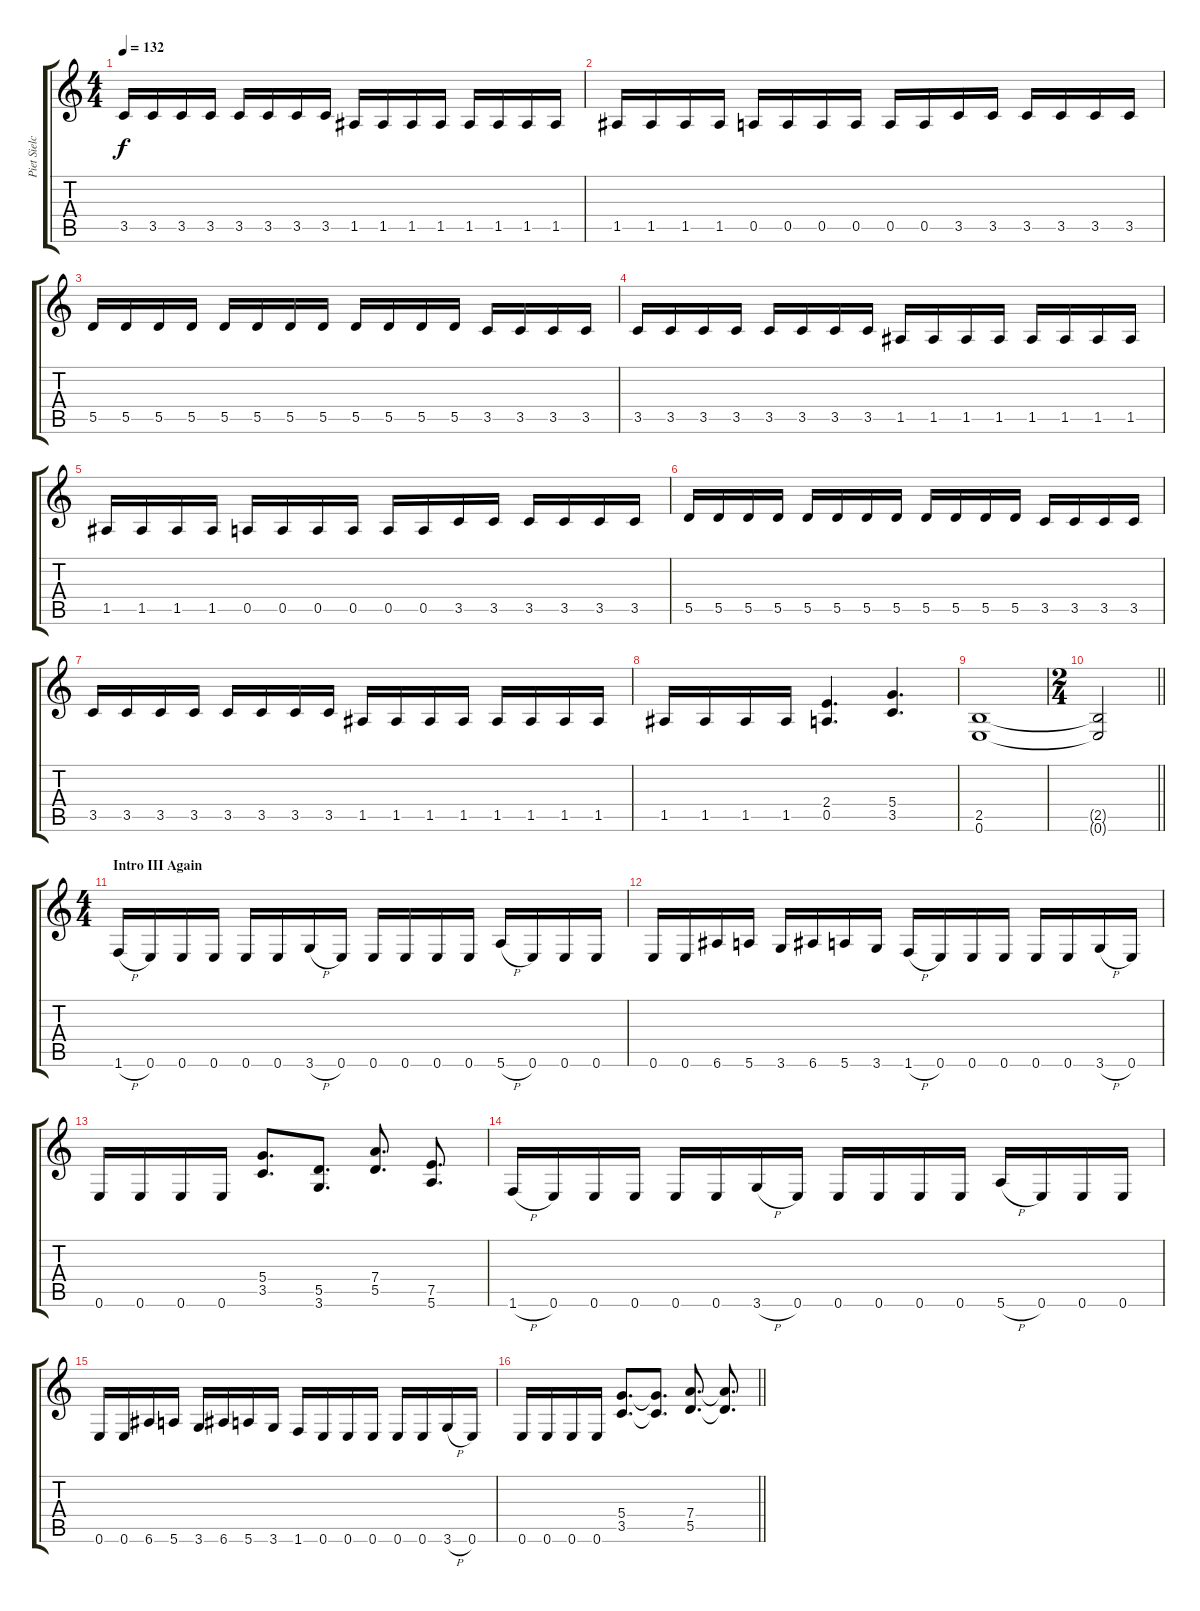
\track ("Piet Sielck" "Piet Sielc") {instrument distortionguitar}
\staff {score tabs}
\tuning (E4 B3 G3 D3 A2 E2) {hide}
\ts (4 4)
\tempo 132
\clef g2
\ks c
3.5.16{dy f} 3.5.16 3.5.16 3.5.16 3.5.16 3.5.16 3.5.16 3.5.16 1.5.16 1.5.16 1.5.16 1.5.16 1.5.16 1.5.16 1.5.16 1.5.16 |
1.5.16 1.5.16 1.5.16 1.5.16 0.5.16 0.5.16 0.5.16 0.5.16 0.5.16 0.5.16 3.5.16 3.5.16 3.5.16 3.5.16 3.5.16 3.5.16 |
5.5.16 5.5.16 5.5.16 5.5.16 5.5.16 5.5.16 5.5.16 5.5.16 5.5.16 5.5.16 5.5.16 5.5.16 3.5.16 3.5.16 3.5.16 3.5.16 |
3.5.16 3.5.16 3.5.16 3.5.16 3.5.16 3.5.16 3.5.16 3.5.16 1.5.16 1.5.16 1.5.16 1.5.16 1.5.16 1.5.16 1.5.16 1.5.16 |
1.5.16 1.5.16 1.5.16 1.5.16 0.5.16 0.5.16 0.5.16 0.5.16 0.5.16 0.5.16 3.5.16 3.5.16 3.5.16 3.5.16 3.5.16 3.5.16 |
5.5.16 5.5.16 5.5.16 5.5.16 5.5.16 5.5.16 5.5.16 5.5.16 5.5.16 5.5.16 5.5.16 5.5.16 3.5.16 3.5.16 3.5.16 3.5.16 |
3.5.16 3.5.16 3.5.16 3.5.16 3.5.16 3.5.16 3.5.16 3.5.16 1.5.16 1.5.16 1.5.16 1.5.16 1.5.16 1.5.16 1.5.16 1.5.16 |
1.5.16 1.5.16 1.5.16 1.5.16 (2.4 0.5).4{d} (5.4 3.5).4{d} |
(2.5 0.6).1 |
\ts (2 4)
\barLineRight lightlight
(2.5{t} 0.6{t}).2 |
\ts (4 4)
\section ("" "Intro III Again")
1.6{h}.16 0.6.16 0.6.16 0.6.16 0.6.16 0.6.16 3.6{h}.16 0.6.16 0.6.16 0.6.16 0.6.16 0.6.16 5.6{h}.16 0.6.16 0.6.16 0.6.16 |
0.6.16 0.6.16 6.6.16 5.6.16 3.6.16 6.6.16 5.6.16 3.6.16 1.6{h}.16 0.6.16 0.6.16 0.6.16 0.6.16 0.6.16 3.6{h}.16 0.6.16 |
0.6.16 0.6.16 0.6.16 0.6.16 (5.4 3.5).8{d} (5.5 3.6).8{d} (7.4 5.5).8{d} (7.5 5.6).8{d} |
1.6{h}.16 0.6.16 0.6.16 0.6.16 0.6.16 0.6.16 3.6{h}.16 0.6.16 0.6.16 0.6.16 0.6.16 0.6.16 5.6{h}.16 0.6.16 0.6.16 0.6.16 |
0.6.16 0.6.16 6.6.16 5.6.16 3.6.16 6.6.16 5.6.16 3.6.16 1.6.16 0.6.16 0.6.16 0.6.16 0.6.16 0.6.16 3.6{h}.16 0.6.16 |
\barLineRight lightlight
0.6.16 0.6.16 0.6.16 0.6.16 (5.4 3.5).8{d} (5.4{t} 3.5{t}).8{d} (7.4 5.5).8{d} (7.4{t} 5.5{t}).8{d}
